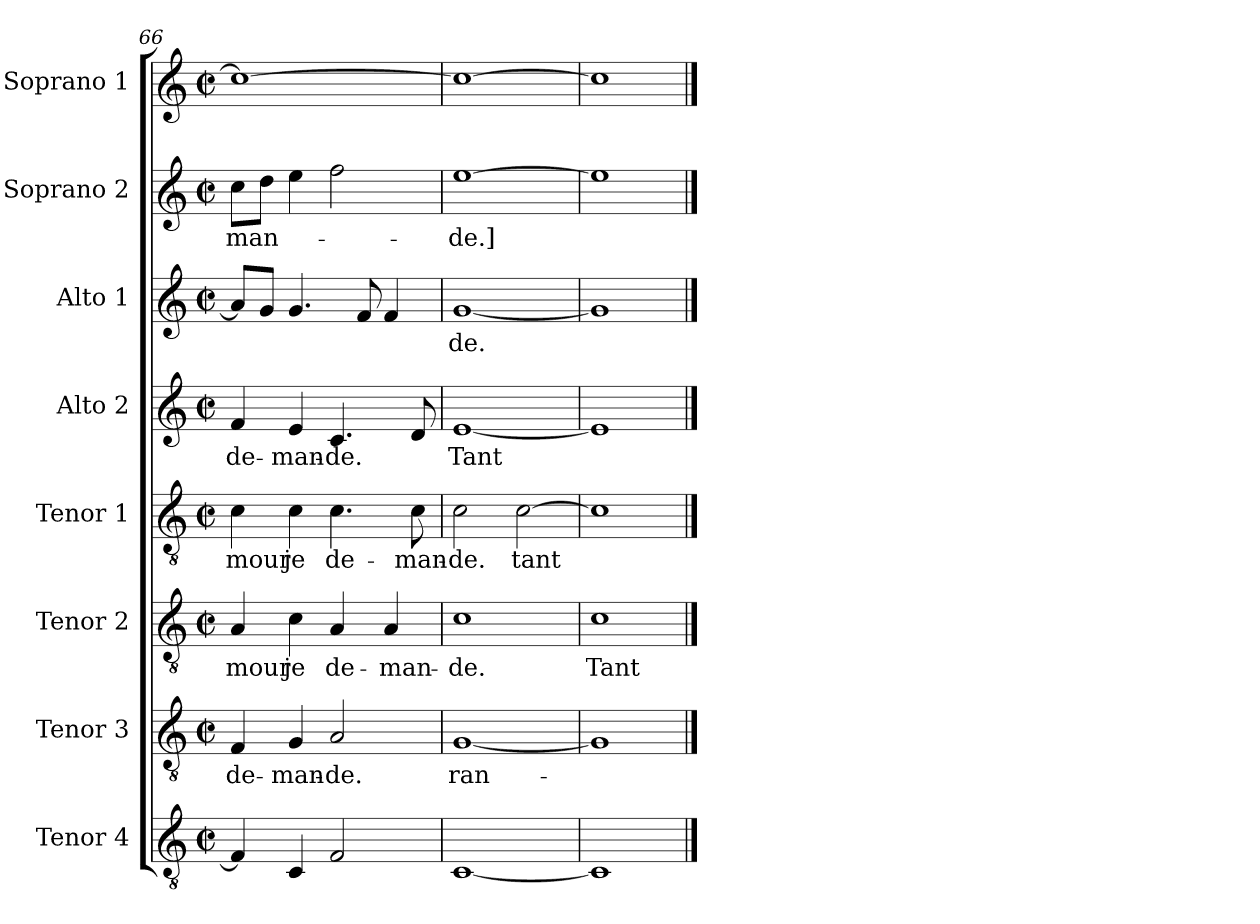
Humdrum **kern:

**kern	**kern	**text	**kern	**text	**kern	**text	**kern	**text	**kern	**text	**kern	**text	**kern
*part8	*part7	*part7	*part6	*part6	*part5	*part5	*part4	*part4	*part3	*part3	*part2	*part2	*part1
*staff8	*staff7	*staff7	*staff6	*staff6	*staff5	*staff5	*staff4	*staff4	*staff3	*staff3	*staff2	*staff2	*staff1
*I"Tenor 4	*I"Tenor 3	*	*I"Tenor 2	*	*I"Tenor 1	*	*I"Alto 2	*	*I"Alto 1	*	*I"Soprano 2	*	*I"Soprano 1
*I'T 4	*I'T 3	*	*I'T 2	*	*I'T 1	*	*I'A 2	*	*I'A 1	*	*I'S 2	*	*I'S 1
*clefGv2	*clefGv2	*	*clefGv2	*	*clefGv2	*	*clefG2	*	*clefG2	*	*clefG2	*	*clefG2
*k[]	*k[]	*	*k[]	*	*k[]	*	*k[]	*	*k[]	*	*k[]	*	*k[]
*C:	*C:	*	*C:	*	*C:	*	*C:	*	*C:	*	*C:	*	*C:
*M2/2	*M2/2	*	*M2/2	*	*M2/2	*	*M2/2	*	*M2/2	*	*M2/2	*	*M2/2
*met(c|)	*met(c|)	*	*met(c|)	*	*met(c|)	*	*met(c|)	*	*met(c|)	*	*met(c|)	*	*met(c|)
=66	=66	=66	=66	=66	=66	=66	=66	=66	=66	=66	=66	=66	=66
4F/]	4F/	de-	4A/	-mour	4c\	-mour	4f/	de-	8a/L]	.	8cc\L	-man-	1cc_
.	.	.	.	.	.	.	.	.	8g/J	.	8dd\J	.	.
4C/	4G/	-man-	4c\	je	4c\	je	4e/	-man-	4.g/	.	4ee\	.	.
2F/	2A/	-de.	4A/	de-	4.c\	de-	4.c/	-de.	.	.	2ff\	.	.
.	.	.	.	.	.	.	.	.	8f/	.	.	.	.
.	.	.	4A/	-man-	.	.	.	.	4f/	.	.	.	.
.	.	.	.	.	8c\	-man-	8d/	.	.	.	.	.	.
=67	=67	=67	=67	=67	=67	=67	=67	=67	=67	=67	=67	=67	=67
[1C	[1G	ran-	1c	-de.	2c\	-de.	[1e	Tant	[1g	-de.	[1ee	-de.]	1cc_
.	.	.	.	.	[2c\	tant	.	.	.	.	.	.	.
=68	=68	=68	=68	=68	=68	=68	=68	=68	=68	=68	=68	=68	=68
1C]	1G]	.	1c	Tant	1c]	.	1e]	.	1g]	.	1ee]	.	1cc]
==	==	==	==	==	==	==	==	==	==	==	==	==	==
*-	*-	*-	*-	*-	*-	*-	*-	*-	*-	*-	*-	*-	*-
